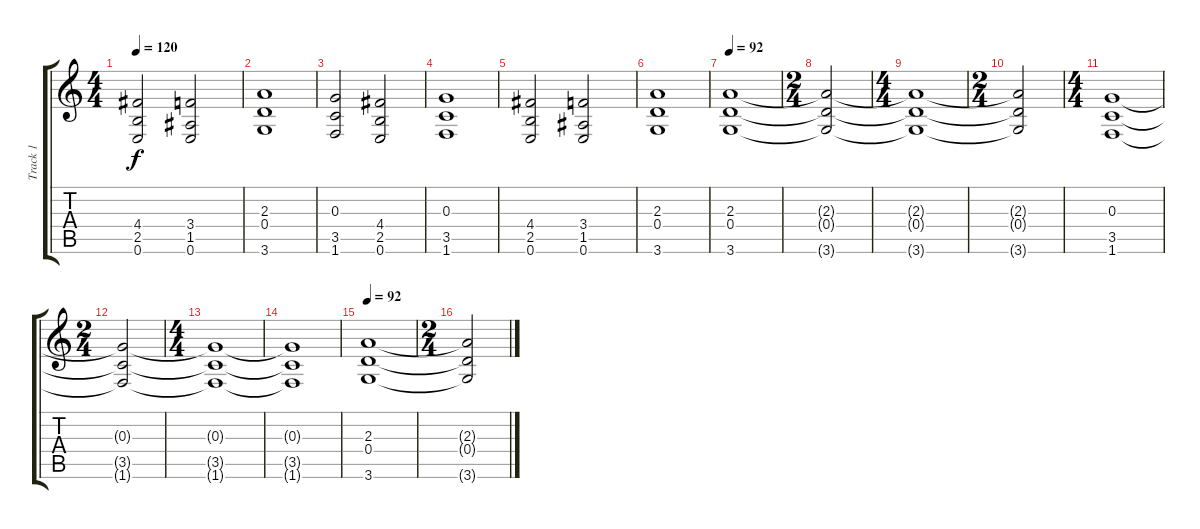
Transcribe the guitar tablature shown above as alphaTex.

\track ("Track 1" "Track 1") {instrument distortionguitar}
\staff {score tabs}
\tuning (E4 B3 G3 D3 A2 E2) {hide}
\ts (4 4)
\tempo 120
\clef g2
\ks c
(4.4 2.5 0.6).2{dy f} (3.4 1.5 0.6).2 |
(2.3 0.4 3.6).1 |
(0.3 3.5 1.6).2 (4.4 2.5 0.6).2 |
(0.3 3.5 1.6).1 |
(4.4 2.5 0.6).2 (3.4 1.5 0.6).2 |
(2.3 0.4 3.6).1 |
\tempo 92
(2.3 0.4 3.6).1{volume 13} |
\ts (2 4)
(2.3{t} 0.4{t} 3.6{t}).2 |
\ts (4 4)
(2.3{t} 0.4{t} 3.6{t}).1 |
\ts (2 4)
(2.3{t} 0.4{t} 3.6{t}).2 |
\ts (4 4)
(0.3 3.5 1.6).1{volume 13} |
\ts (2 4)
(0.3{t} 3.5{t} 1.6{t}).2 |
\ts (4 4)
(0.3{t} 3.5{t} 1.6{t}).1 |
(0.3{t} 3.5{t} 1.6{t}).1 |
\tempo 92
(2.3 0.4 3.6).1{volume 13} |
\ts (2 4)
(2.3{t} 0.4{t} 3.6{t}).2
